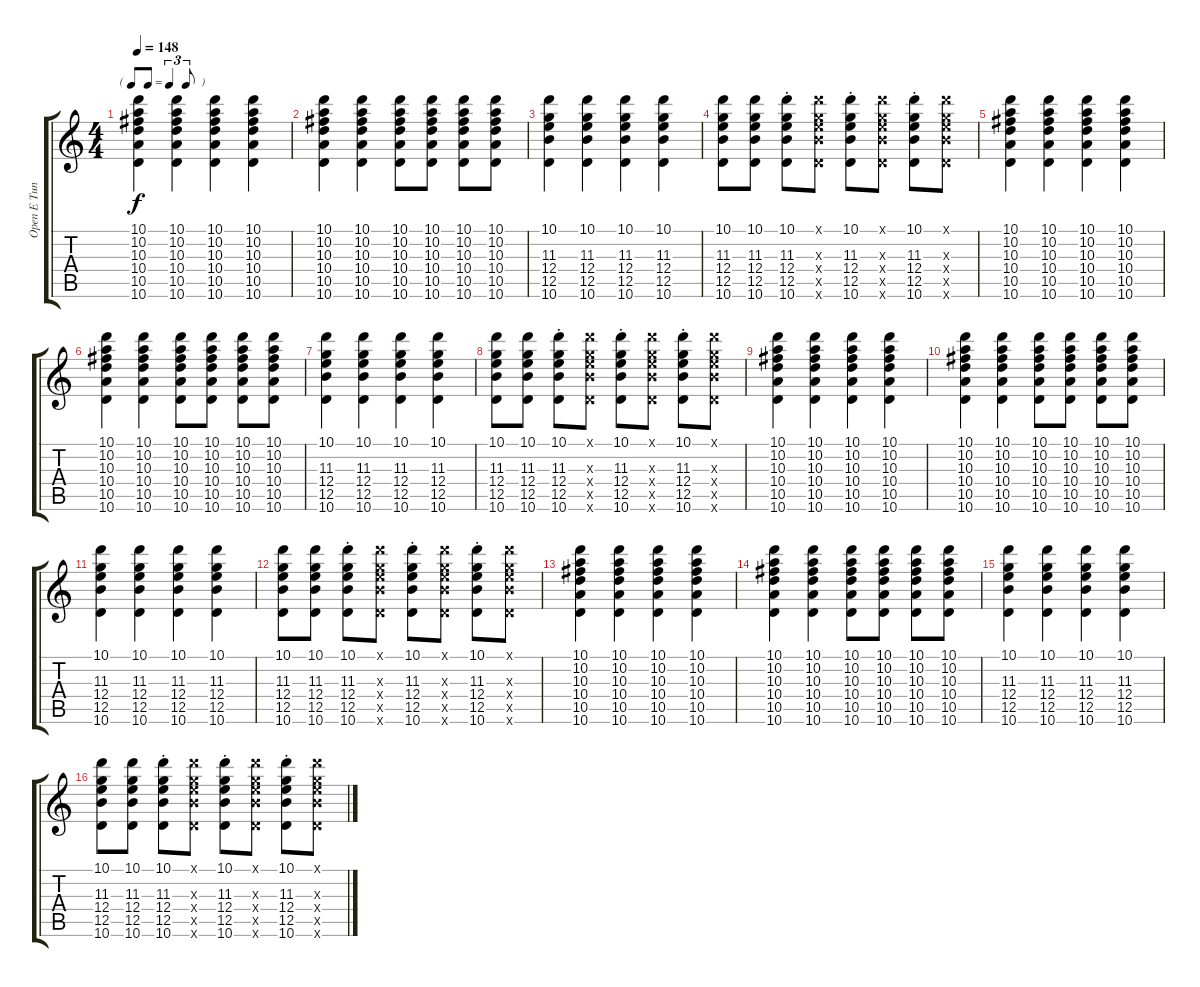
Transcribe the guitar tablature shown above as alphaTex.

\track ("Open E Tuning" "Open E Tun") {instrument acousticguitarnylon}
\staff {score tabs}
\tuning (E4 B3 Ab3 E3 B2 E2) {hide}
\ts (4 4)
\tf triplet8th
\tempo 148
\clef g2
\ks c
(10.1 10.2 10.3 10.4 10.5 10.6).4{dy f} (10.1 10.2 10.3 10.4 10.5 10.6).4 (10.1 10.2 10.3 10.4 10.5 10.6).4 (10.1 10.2 10.3 10.4 10.5 10.6).4 |
(10.1 10.2 10.3 10.4 10.5 10.6).4 (10.1 10.2 10.3 10.4 10.5 10.6).4 (10.1 10.2 10.3 10.4 10.5 10.6).8 (10.1 10.2 10.3 10.4 10.5 10.6).8 (10.1 10.2 10.3 10.4 10.5 10.6).8 (10.1 10.2 10.3 10.4 10.5 10.6).8 |
(10.1 11.3 12.4 12.5 10.6).4 (10.1 11.3 12.4 12.5 10.6).4 (10.1 11.3 12.4 12.5 10.6).4 (10.1 11.3 12.4 12.5 10.6).4 |
(10.1 11.3 12.4 12.5 10.6).8 (10.1 11.3 12.4 12.5 10.6).8 (10.1{st} 11.3{st} 12.4{st} 12.5{st} 10.6{st}).8 (10.1{x} 11.3{x} 12.4{x} 12.5{x} 10.6{x}).8 (10.1{st} 11.3{st} 12.4{st} 12.5{st} 10.6{st}).8 (10.1{x} 11.3{x} 12.4{x} 12.5{x} 10.6{x}).8 (10.1{st} 11.3{st} 12.4{st} 12.5{st} 10.6{st}).8 (10.1{x} 11.3{x} 12.4{x} 12.5{x} 10.6{x}).8 |
(10.1 10.2 10.3 10.4 10.5 10.6).4 (10.1 10.2 10.3 10.4 10.5 10.6).4 (10.1 10.2 10.3 10.4 10.5 10.6).4 (10.1 10.2 10.3 10.4 10.5 10.6).4 |
(10.1 10.2 10.3 10.4 10.5 10.6).4 (10.1 10.2 10.3 10.4 10.5 10.6).4 (10.1 10.2 10.3 10.4 10.5 10.6).8 (10.1 10.2 10.3 10.4 10.5 10.6).8 (10.1 10.2 10.3 10.4 10.5 10.6).8 (10.1 10.2 10.3 10.4 10.5 10.6).8 |
(10.1 11.3 12.4 12.5 10.6).4 (10.1 11.3 12.4 12.5 10.6).4 (10.1 11.3 12.4 12.5 10.6).4 (10.1 11.3 12.4 12.5 10.6).4 |
(10.1 11.3 12.4 12.5 10.6).8 (10.1 11.3 12.4 12.5 10.6).8 (10.1{st} 11.3{st} 12.4{st} 12.5{st} 10.6{st}).8 (10.1{x} 11.3{x} 12.4{x} 12.5{x} 10.6{x}).8 (10.1{st} 11.3{st} 12.4{st} 12.5{st} 10.6{st}).8 (10.1{x} 11.3{x} 12.4{x} 12.5{x} 10.6{x}).8 (10.1{st} 11.3{st} 12.4{st} 12.5{st} 10.6{st}).8 (10.1{x} 11.3{x} 12.4{x} 12.5{x} 10.6{x}).8 |
(10.1 10.2 10.3 10.4 10.5 10.6).4 (10.1 10.2 10.3 10.4 10.5 10.6).4 (10.1 10.2 10.3 10.4 10.5 10.6).4 (10.1 10.2 10.3 10.4 10.5 10.6).4 |
(10.1 10.2 10.3 10.4 10.5 10.6).4 (10.1 10.2 10.3 10.4 10.5 10.6).4 (10.1 10.2 10.3 10.4 10.5 10.6).8 (10.1 10.2 10.3 10.4 10.5 10.6).8 (10.1 10.2 10.3 10.4 10.5 10.6).8 (10.1 10.2 10.3 10.4 10.5 10.6).8 |
(10.1 11.3 12.4 12.5 10.6).4 (10.1 11.3 12.4 12.5 10.6).4 (10.1 11.3 12.4 12.5 10.6).4 (10.1 11.3 12.4 12.5 10.6).4 |
(10.1 11.3 12.4 12.5 10.6).8 (10.1 11.3 12.4 12.5 10.6).8 (10.1{st} 11.3{st} 12.4{st} 12.5{st} 10.6{st}).8 (10.1{x} 11.3{x} 12.4{x} 12.5{x} 10.6{x}).8 (10.1{st} 11.3{st} 12.4{st} 12.5{st} 10.6{st}).8 (10.1{x} 11.3{x} 12.4{x} 12.5{x} 10.6{x}).8 (10.1{st} 11.3{st} 12.4{st} 12.5{st} 10.6{st}).8 (10.1{x} 11.3{x} 12.4{x} 12.5{x} 10.6{x}).8 |
(10.1 10.2 10.3 10.4 10.5 10.6).4 (10.1 10.2 10.3 10.4 10.5 10.6).4 (10.1 10.2 10.3 10.4 10.5 10.6).4 (10.1 10.2 10.3 10.4 10.5 10.6).4 |
(10.1 10.2 10.3 10.4 10.5 10.6).4 (10.1 10.2 10.3 10.4 10.5 10.6).4 (10.1 10.2 10.3 10.4 10.5 10.6).8 (10.1 10.2 10.3 10.4 10.5 10.6).8 (10.1 10.2 10.3 10.4 10.5 10.6).8 (10.1 10.2 10.3 10.4 10.5 10.6).8 |
(10.1 11.3 12.4 12.5 10.6).4 (10.1 11.3 12.4 12.5 10.6).4 (10.1 11.3 12.4 12.5 10.6).4 (10.1 11.3 12.4 12.5 10.6).4 |
(10.1 11.3 12.4 12.5 10.6).8 (10.1 11.3 12.4 12.5 10.6).8 (10.1{st} 11.3{st} 12.4{st} 12.5{st} 10.6{st}).8 (10.1{x} 11.3{x} 12.4{x} 12.5{x} 10.6{x}).8 (10.1{st} 11.3{st} 12.4{st} 12.5{st} 10.6{st}).8 (10.1{x} 11.3{x} 12.4{x} 12.5{x} 10.6{x}).8 (10.1{st} 11.3{st} 12.4{st} 12.5{st} 10.6{st}).8 (10.1{x} 11.3{x} 12.4{x} 12.5{x} 10.6{x}).8
